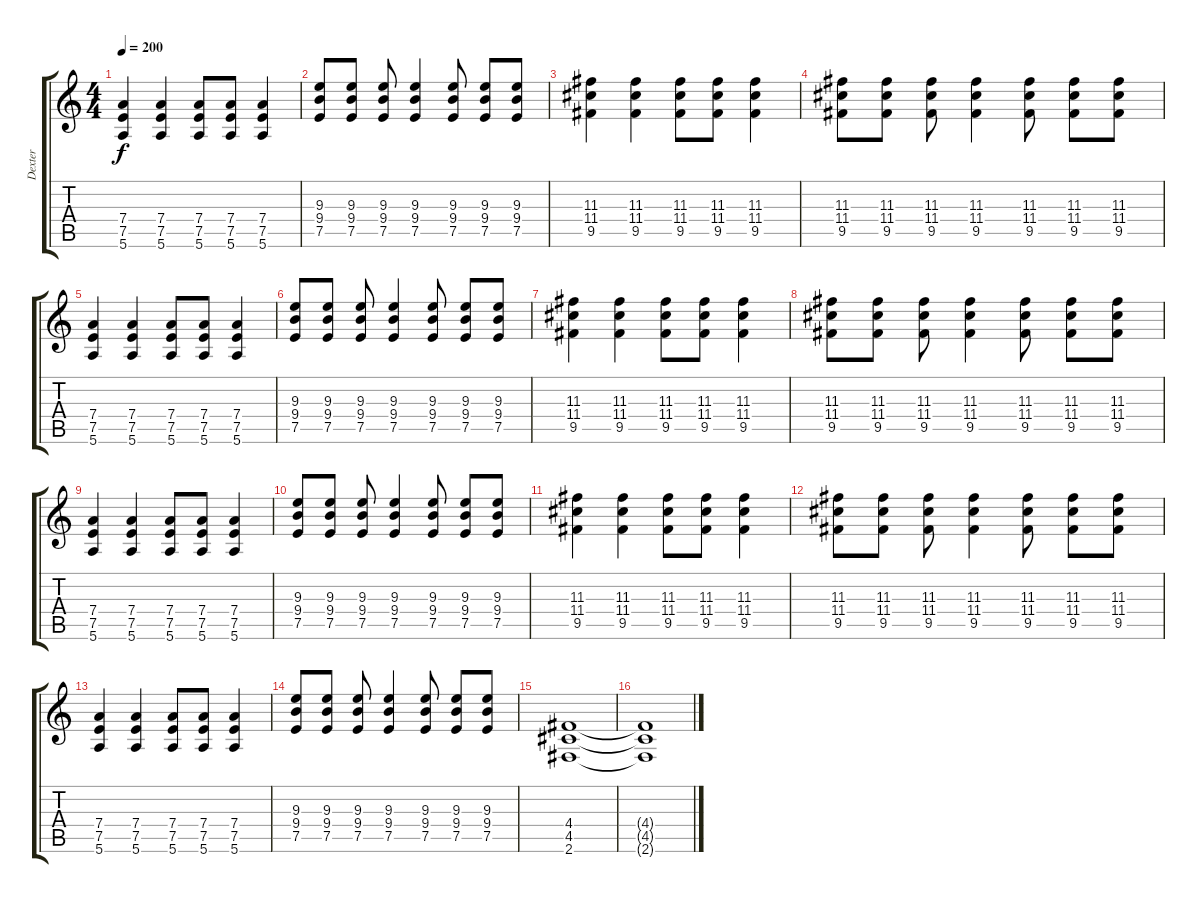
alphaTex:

\track ("Dexter" "Dexter") {instrument distortionguitar}
\staff {score tabs}
\tuning (E4 B3 G3 D3 A2 E2) {hide}
\ts (4 4)
\tempo 200
\clef g2
\ks c
(7.4 7.5 5.6).4{dy f} (7.4 7.5 5.6).4 (7.4 7.5 5.6).8 (7.4 7.5 5.6).8 (7.4 7.5 5.6).4 |
(9.3 9.4 7.5).8 (9.3 9.4 7.5).8 (9.3 9.4 7.5).8 (9.3 9.4 7.5).4 (9.3 9.4 7.5).8 (9.3 9.4 7.5).8 (9.3 9.4 7.5).8 |
(11.3 11.4 9.5).4 (11.3 11.4 9.5).4 (11.3 11.4 9.5).8 (11.3 11.4 9.5).8 (11.3 11.4 9.5).4 |
(11.3 11.4 9.5).8 (11.3 11.4 9.5).8 (11.3 11.4 9.5).8 (11.3 11.4 9.5).4 (11.3 11.4 9.5).8 (11.3 11.4 9.5).8 (11.3 11.4 9.5).8 |
(7.4 7.5 5.6).4 (7.4 7.5 5.6).4 (7.4 7.5 5.6).8 (7.4 7.5 5.6).8 (7.4 7.5 5.6).4 |
(9.3 9.4 7.5).8 (9.3 9.4 7.5).8 (9.3 9.4 7.5).8 (9.3 9.4 7.5).4 (9.3 9.4 7.5).8 (9.3 9.4 7.5).8 (9.3 9.4 7.5).8 |
(11.3 11.4 9.5).4 (11.3 11.4 9.5).4 (11.3 11.4 9.5).8 (11.3 11.4 9.5).8 (11.3 11.4 9.5).4 |
(11.3 11.4 9.5).8 (11.3 11.4 9.5).8 (11.3 11.4 9.5).8 (11.3 11.4 9.5).4 (11.3 11.4 9.5).8 (11.3 11.4 9.5).8 (11.3 11.4 9.5).8 |
(7.4 7.5 5.6).4 (7.4 7.5 5.6).4 (7.4 7.5 5.6).8 (7.4 7.5 5.6).8 (7.4 7.5 5.6).4 |
(9.3 9.4 7.5).8 (9.3 9.4 7.5).8 (9.3 9.4 7.5).8 (9.3 9.4 7.5).4 (9.3 9.4 7.5).8 (9.3 9.4 7.5).8 (9.3 9.4 7.5).8 |
(11.3 11.4 9.5).4 (11.3 11.4 9.5).4 (11.3 11.4 9.5).8 (11.3 11.4 9.5).8 (11.3 11.4 9.5).4 |
(11.3 11.4 9.5).8 (11.3 11.4 9.5).8 (11.3 11.4 9.5).8 (11.3 11.4 9.5).4 (11.3 11.4 9.5).8 (11.3 11.4 9.5).8 (11.3 11.4 9.5).8 |
(7.4 7.5 5.6).4 (7.4 7.5 5.6).4 (7.4 7.5 5.6).8 (7.4 7.5 5.6).8 (7.4 7.5 5.6).4 |
(9.3 9.4 7.5).8 (9.3 9.4 7.5).8 (9.3 9.4 7.5).8 (9.3 9.4 7.5).4 (9.3 9.4 7.5).8 (9.3 9.4 7.5).8 (9.3 9.4 7.5).8 |
(4.4 4.5 2.6).1 |
(4.4{t} 4.5{t} 2.6{t}).1
